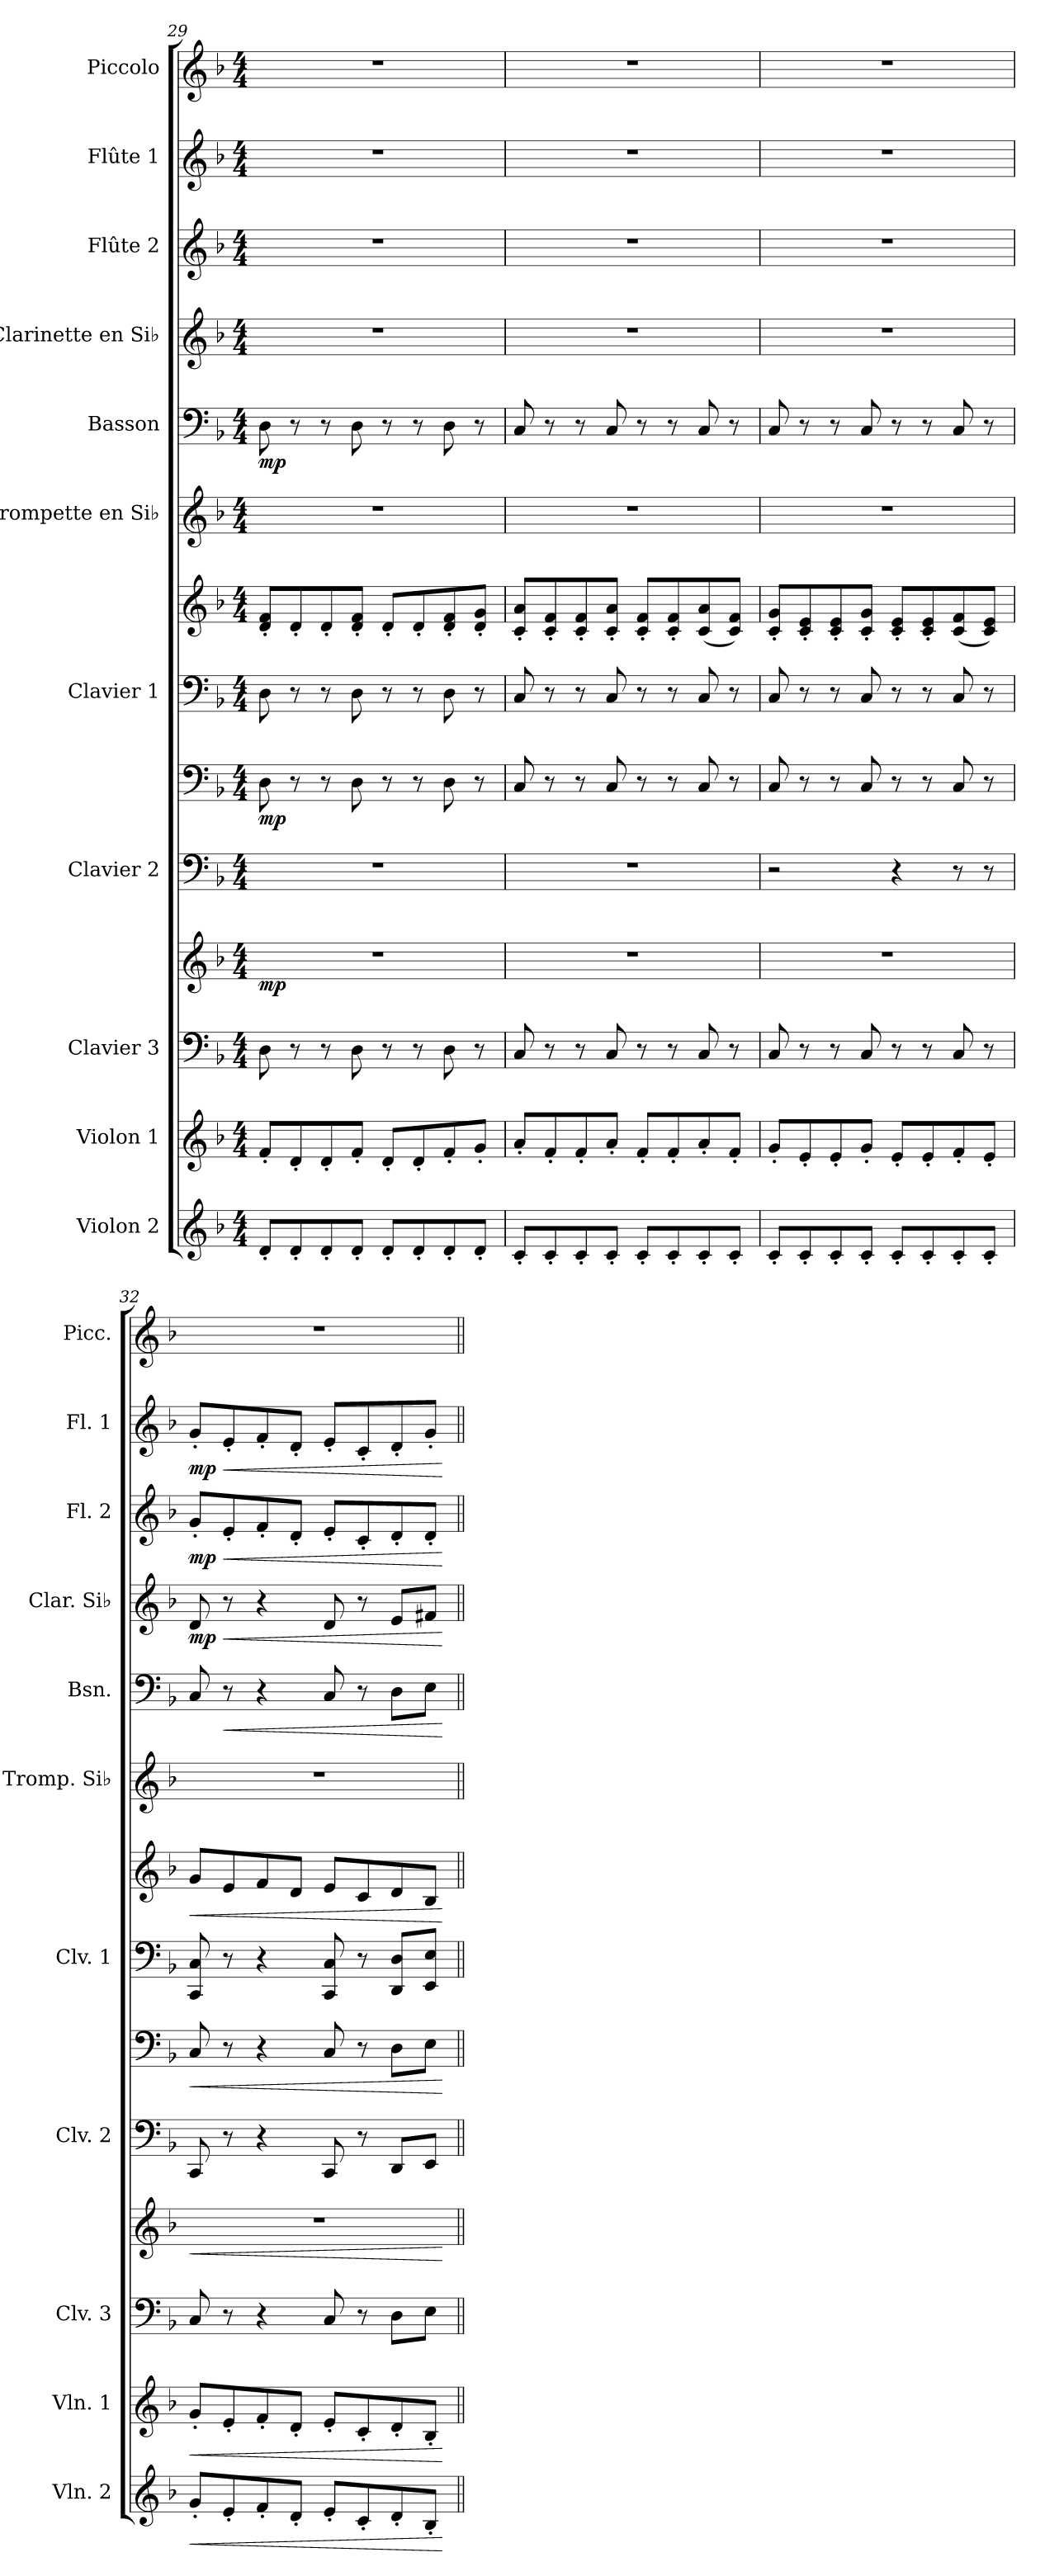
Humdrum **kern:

**kern	**dynam	**kern	**dynam	**kern	**kern	**dynam	**kern	**kern	**dynam	**kern	**kern	**dynam	**kern	**kern	**dynam	**kern	**dynam	**kern	**dynam	**kern	**dynam	**kern
*part11	*part11	*part10	*part10	*part9	*part9	*part9	*part8	*part8	*part8	*part7	*part7	*part7	*part6	*part5	*part5	*part4	*part4	*part3	*part3	*part2	*part2	*part1
*staff14	*staff14	*staff13	*staff13	*staff12	*staff11	*staff11/12	*staff10	*staff9	*staff9/10	*staff8	*staff7	*staff7/8	*staff6	*staff5	*staff5	*staff4	*staff4	*staff3	*staff3	*staff2	*staff2	*staff1
*I"Violon 2	*	*I"Violon 1	*	*I"Clavier 3	*	*	*I"Clavier 2	*	*	*I"Clavier 1	*	*	*I"Trompette en Si♭	*I"Basson	*	*I"Clarinette en Si♭	*	*I"Flûte 2	*	*I"Flûte 1	*	*I"Piccolo
*I'Vln. 2	*	*I'Vln. 1	*	*I'Clv. 3	*	*	*I'Clv. 2	*	*	*I'Clv. 1	*	*	*I'Tromp. Si♭	*I'Bsn.	*	*I'Clar. Si♭	*	*I'Fl. 2	*	*I'Fl. 1	*	*I'Picc.
*clefG2	*	*clefG2	*	*clefF4	*clefG2	*	*clefF4	*clefF4	*	*clefF4	*clefG2	*	*clefG2	*clefF4	*	*clefG2	*	*clefG2	*	*clefG2	*	*clefG2
*	*	*	*	*	*	*	*	*	*	*	*	*	*ITrd1c2	*	*	*ITrd1c2	*	*	*	*	*	*ITrd-7c-12
*k[b-]	*	*k[b-]	*	*k[b-]	*k[b-]	*	*k[b-]	*k[b-]	*	*k[b-]	*k[b-]	*	*k[b-e-a-]	*k[b-]	*	*k[b-e-a-]	*	*k[b-]	*	*k[b-]	*	*k[b-]
*M4/4	*	*M4/4	*	*M4/4	*M4/4	*	*M4/4	*M4/4	*	*M4/4	*M4/4	*	*M4/4	*M4/4	*	*M4/4	*	*M4/4	*	*M4/4	*	*M4/4
=29	=29	=29	=29	=29	=29	=29	=29	=29	=29	=29	=29	=29	=29	=29	=29	=29	=29	=29	=29	=29	=29	=29
!	!	!	!	!	!	!LO:DY:b	!	!	!LO:DY:b	!	!	!	!	!	!LO:DY:b	!	!	!	!	!	!	!
8d'/L	.	8f'/L	.	8D\	1r	mp	1r	8D\	mp	8D\	8d/' 8f/'L	.	1r	8D\	mp	1r	.	1r	.	1r	.	1r
8d'/	.	8d'/	.	8r	.	.	.	8r	.	8r	8d'/	.	.	8r	.	.	.	.	.	.	.	.
8d'/	.	8d'/	.	8r	.	.	.	8r	.	8r	8d'/	.	.	8r	.	.	.	.	.	.	.	.
8d'/J	.	8f'/J	.	8D\	.	.	.	8D\	.	8D\	8d/' 8f/'J	.	.	8D\	.	.	.	.	.	.	.	.
8d'/L	.	8d'/L	.	8r	.	.	.	8r	.	8r	8d'/L	.	.	8r	.	.	.	.	.	.	.	.
8d'/	.	8d'/	.	8r	.	.	.	8r	.	8r	8d'/	.	.	8r	.	.	.	.	.	.	.	.
8d'/	.	8f'/	.	8D\	.	.	.	8D\	.	8D\	8d/' 8f/'	.	.	8D\	.	.	.	.	.	.	.	.
8d'/J	.	8g'/J	.	8r	.	.	.	8r	.	8r	8d/' 8g/'J	.	.	8r	.	.	.	.	.	.	.	.
=30	=30	=30	=30	=30	=30	=30	=30	=30	=30	=30	=30	=30	=30	=30	=30	=30	=30	=30	=30	=30	=30	=30
8c'/L	.	8a'/L	.	8C/	1r	.	1r	8C/	.	8C/	8c/' 8a/'L	.	1r	8C/	.	1r	.	1r	.	1r	.	1r
8c'/	.	8f'/	.	8r	.	.	.	8r	.	8r	8c/' 8f/'	.	.	8r	.	.	.	.	.	.	.	.
8c'/	.	8f'/	.	8r	.	.	.	8r	.	8r	8c/' 8f/'	.	.	8r	.	.	.	.	.	.	.	.
8c'/J	.	8a'/J	.	8C/	.	.	.	8C/	.	8C/	8c/' 8a/'J	.	.	8C/	.	.	.	.	.	.	.	.
8c'/L	.	8f'/L	.	8r	.	.	.	8r	.	8r	8c/' 8f/'L	.	.	8r	.	.	.	.	.	.	.	.
8c'/	.	8f'/	.	8r	.	.	.	8r	.	8r	8c/' 8f/'	.	.	8r	.	.	.	.	.	.	.	.
8c'/	.	8a'/	.	8C/	.	.	.	8C/	.	8C/	(>8c/ 8a/	.	.	8C/	.	.	.	.	.	.	.	.
8c'/J	.	8f'/J	.	8r	.	.	.	8r	.	8r	8c/ 8f/J)	.	.	8r	.	.	.	.	.	.	.	.
=31	=31	=31	=31	=31	=31	=31	=31	=31	=31	=31	=31	=31	=31	=31	=31	=31	=31	=31	=31	=31	=31	=31
8c'/L	.	8g'/L	.	8C/	1r	.	2r	8C/	.	8C/	8c/' 8g/'L	.	1r	8C/	.	1r	.	1r	.	1r	.	1r
8c'/	.	8e'/	.	8r	.	.	.	8r	.	8r	8c/' 8e/'	.	.	8r	.	.	.	.	.	.	.	.
8c'/	.	8e'/	.	8r	.	.	.	8r	.	8r	8c/' 8e/'	.	.	8r	.	.	.	.	.	.	.	.
8c'/J	.	8g'/J	.	8C/	.	.	.	8C/	.	8C/	8c/' 8g/'J	.	.	8C/	.	.	.	.	.	.	.	.
8c'/L	.	8e'/L	.	8r	.	.	4r	8r	.	8r	8c/' 8e/'L	.	.	8r	.	.	.	.	.	.	.	.
8c'/	.	8e'/	.	8r	.	.	.	8r	.	8r	8c/' 8e/'	.	.	8r	.	.	.	.	.	.	.	.
8c'/	.	8f'/	.	8C/	.	.	8r	8C/	.	8C/	(>8c/ 8f/	.	.	8C/	.	.	.	.	.	.	.	.
8c'/J	.	8e'/J	.	8r	.	.	8r	8r	.	8r	8c/ 8e/J)	.	.	8r	.	.	.	.	.	.	.	.
!!LO:LB:g=z
=32	=32	=32	=32	=32	=32	=32	=32	=32	=32	=32	=32	=32	=32	=32	=32	=32	=32	=32	=32	=32	=32	=32
!	!LO:HP:b	!	!LO:HP:b	!	!	!LO:HP:b	!	!	!LO:HP:b	!	!	!LO:HP:b	!	!	!	!	!LO:DY:b	!	!LO:DY:b	!	!LO:DY:b	!
8g'/L	<	8g'/L	<	8C/	1r	<	8CC/	8C/	<	8CC/ 8C/	8g/L	<	1r	8C/	.	8c/	mp	8g'/L	mp	8g'/L	mp	1r
!	!	!	!	!	!	!	!	!	!	!	!	!	!	!	!LO:HP:b	!	!LO:HP:b	!	!LO:HP:b	!	!LO:HP:b	!
8e'/	.	8e'/	.	8r	.	.	8r	8r	.	8r	8e/	.	.	8r	<	8r	<	8e'/	<	8e'/	<	.
8f'/	.	8f'/	.	4r	.	.	4r	4r	.	4r	8f/	.	.	4r	.	4r	.	8f'/	.	8f'/	.	.
8d'/J	.	8d'/J	.	.	.	.	.	.	.	.	8d/J	.	.	.	.	.	.	8d'/J	.	8d'/J	.	.
8e'/L	.	8e'/L	.	8C/	.	.	8CC/	8C/	.	8CC/ 8C/	8e/L	.	.	8C/	.	8c/	.	8e'/L	.	8e'/L	.	.
8c'/	.	8c'/	.	8r	.	.	8r	8r	.	8r	8c/	.	.	8r	.	8r	.	8c'/	.	8c'/	.	.
8d'/	.	8d'/	.	8D\L	.	.	8DD/L	8D\L	.	8DD/ 8D/L	8d/	.	.	8D\L	.	8d/L	.	8d'/	.	8d'/	.	.
8B-'/J	.	8B-'/J	.	8E\J	.	.	8EE/J	8E\J	.	8EE/ 8E/J	8B-/J	.	.	8E\J	.	8en/J	.	8d'/J	.	8g'/J	.	.
.	[	.	[	.	.	[	.	.	[	.	.	[	.	.	[	.	[	.	[	.	[	.
=||	=||	=||	=||	=||	=||	=||	=||	=||	=||	=||	=||	=||	=||	=||	=||	=||	=||	=||	=||	=||	=||	=||
*-	*-	*-	*-	*-	*-	*-	*-	*-	*-	*-	*-	*-	*-	*-	*-	*-	*-	*-	*-	*-	*-	*-
